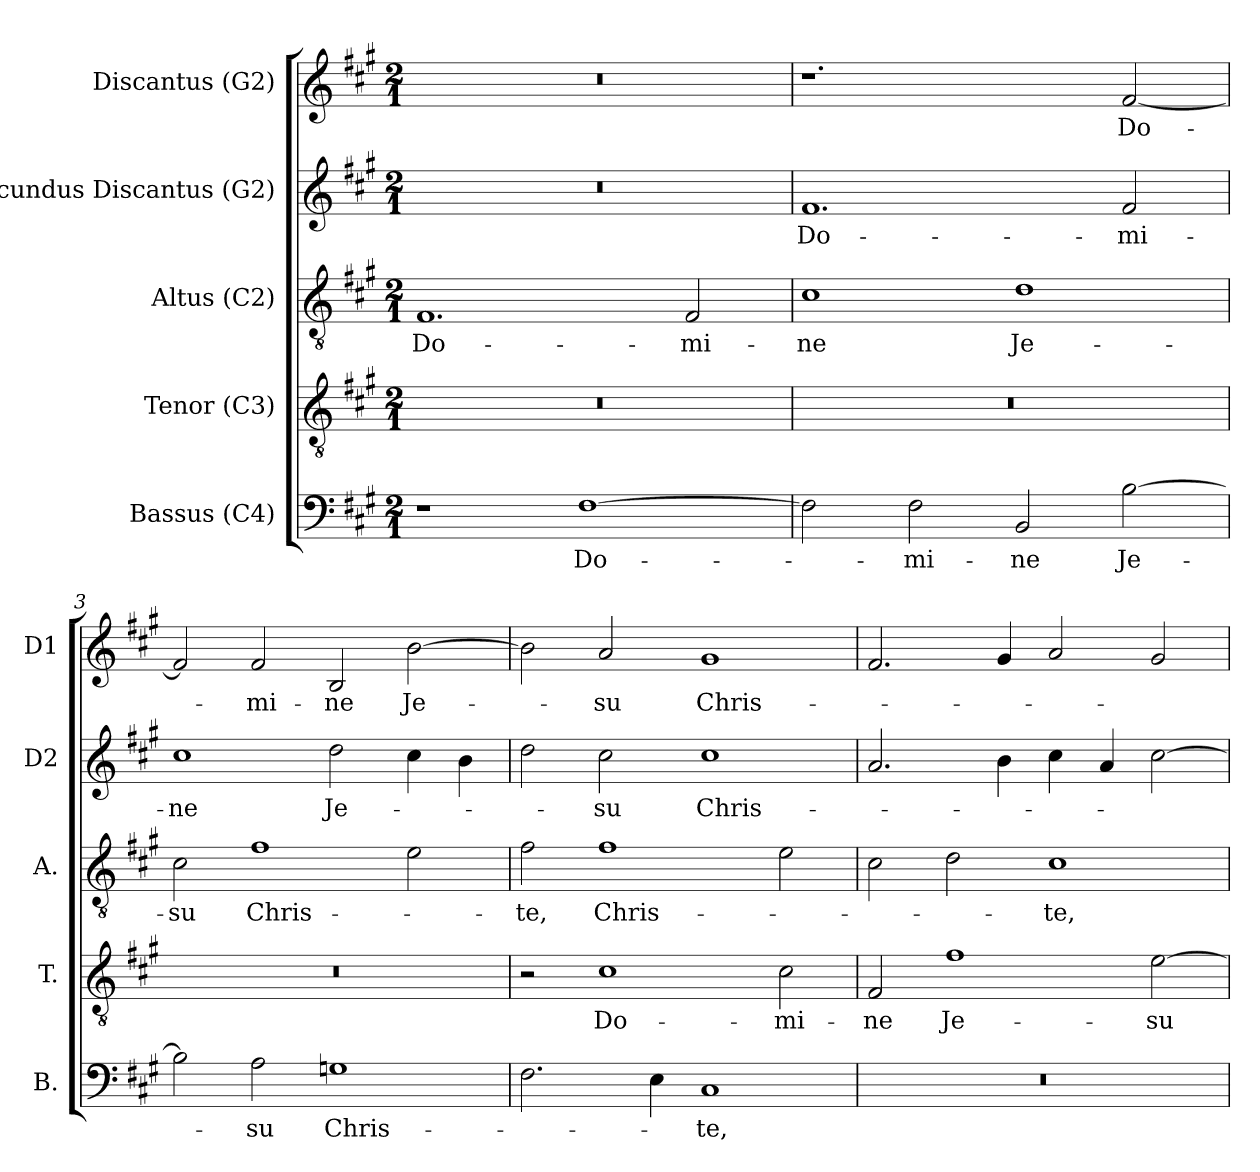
**kern	**text	**kern	**text	**kern	**text	**kern	**text	**kern	**text
*part5	*part5	*part4	*part4	*part3	*part3	*part2	*part2	*part1	*part1
*staff5	*staff5	*staff4	*staff4	*staff3	*staff3	*staff2	*staff2	*staff1	*staff1
*I"Bassus (C4)	*	*I"Tenor (C3)	*	*I"Altus (C2)	*	*I"Secundus Discantus (G2)	*	*I"Discantus (G2)	*
*I'B.	*	*I'T.	*	*I'A.	*	*I'D2	*	*I'D1	*
!!LO:PB:g=z
*clefF4	*	*clefGv2	*	*clefGv2	*	*clefG2	*	*clefG2	*
*	*	*ITrd7c12	*	*ITrd7c12	*	*	*	*	*
*k[f#c#g#]	*	*k[f#c#g#]	*	*k[f#c#g#]	*	*k[f#c#g#]	*	*k[f#c#g#]	*
*A:	*	*A:	*	*A:	*	*A:	*	*A:	*
*M2/1	*	*M2/1	*	*M2/1	*	*M2/1	*	*M2/1	*
=1	=1	=1	=1	=1	=1	=1	=1	=1	=1
!	!	!LO:N:vis=1	!	!	!	!	!	!	!
!	!	!	!	!	!LO:LY:b:color=#000000	!LO:N:vis=1	!	!LO:N:vis=1	!
1r	.	0r	.	1.FF#i	Do-	0r	.	0r	.
!	!LO:LY:b:color=#000000	!	!	!	!	!	!	!	!
[1F#i	Do-	.	.	.	.	.	.	.	.
!	!	!	!	!	!LO:LY:b:color=#000000	!	!	!	!
.	.	.	.	2FF#i/	-mi-	.	.	.	.
=2	=2	=2	=2	=2	=2	=2	=2	=2	=2
!	!	!LO:N:vis=1	!	!	!	!	!	!	!
!	!	!	!	!	!LO:LY:b:color=#000000	!	!	!	!
!	!	!	!	!	!	!	!LO:LY:b:color=#000000	!	!
2F#i\]	.	0r	.	1C#i	-ne	1.f#i	Do-	1.r	.
!	!LO:LY:b:color=#000000	!	!	!	!	!	!	!	!
2F#i\	-mi-	.	.	.	.	.	.	.	.
!	!LO:LY:b:color=#000000	!	!	!	!	!	!	!	!
!	!	!	!	!	!LO:LY:b:color=#000000	!	!	!	!
2BBi/	-ne	.	.	1Di	Je-	.	.	.	.
!	!LO:LY:b:color=#000000	!	!	!	!	!	!	!	!
!	!	!	!	!	!	!	!LO:LY:b:color=#000000	!	!
!	!	!	!	!	!	!	!	!	!LO:LY:b:color=#000000
[2Bi\	Je-	.	.	.	.	2f#i/	-mi-	[2f#i/	Do-
=3	=3	=3	=3	=3	=3	=3	=3	=3	=3
!	!	!LO:N:vis=1	!	!	!	!	!	!	!
!	!	!	!	!	!LO:LY:b:color=#000000	!	!	!	!
!	!	!	!	!	!	!	!LO:LY:b:color=#000000	!	!
2Bi\]	.	0r	.	2C#i\	-su	1cc#i	-ne	2f#i/]	.
!	!LO:LY:b:color=#000000	!	!	!	!	!	!	!	!
!	!	!	!	!	!LO:LY:b:color=#000000	!	!	!	!
!	!	!	!	!	!	!	!	!	!LO:LY:b:color=#000000
2Ai\	-su	.	.	1F#i	Chris-	.	.	2f#i/	-mi-
!	!LO:LY:b:color=#000000	!	!	!	!	!	!	!	!
!	!	!	!	!	!	!	!LO:LY:b:color=#000000	!	!
!	!	!	!	!	!	!	!	!	!LO:LY:b:color=#000000
1Gni	Chris-	.	.	.	.	2ddi\	Je-	2Bi/	-ne
!	!	!	!	!	!	!	!	!	!LO:LY:b:color=#000000
.	.	.	.	2Ei\	.	4cc#i\	.	[2bi\	Je-
.	.	.	.	.	.	4bi\	.	.	.
=4	=4	=4	=4	=4	=4	=4	=4	=4	=4
!	!	!	!	!	!LO:LY:b:color=#000000	!	!	!	!
2.F#i\	.	2r	.	2F#i\	-te,	2ddi\	.	2bi\]	.
!	!	!	!LO:LY:b:color=#000000	!	!	!	!	!	!
!	!	!	!	!	!LO:LY:b:color=#000000	!	!	!	!
!	!	!	!	!	!	!	!LO:LY:b:color=#000000	!	!
!	!	!	!	!	!	!	!	!	!LO:LY:b:color=#000000
.	.	1C#i	Do-	1F#i	Chris-	2cc#i\	-su	2ai/	-su
4Ei\	.	.	.	.	.	.	.	.	.
!	!LO:LY:b:color=#000000	!	!	!	!	!	!	!	!
!	!	!	!	!	!	!	!LO:LY:b:color=#000000	!	!
!	!	!	!	!	!	!	!	!	!LO:LY:b:color=#000000
1C#i	-te,	.	.	.	.	1cc#i	Chris-	1g#i	Chris-
!	!	!	!LO:LY:b:color=#000000	!	!	!	!	!	!
.	.	2C#i\	-mi-	2Ei\	.	.	.	.	.
!!LO:LB:g=z
=5	=5	=5	=5	=5	=5	=5	=5	=5	=5
!LO:N:vis=1	!	!	!	!	!	!	!	!	!
!	!	!	!LO:LY:b:color=#000000	!	!	!	!	!	!
0r	.	2FF#i/	-ne	2C#i\	.	2.ai/	.	2.f#i/	.
!	!	!	!LO:LY:b:color=#000000	!	!	!	!	!	!
.	.	1F#i	Je-	2Di\	.	.	.	.	.
.	.	.	.	.	.	4bi\	.	4g#i/	.
!	!	!	!	!	!LO:LY:b:color=#000000	!	!	!	!
.	.	.	.	1C#i	-te,	4cc#i\	.	2ai/	.
.	.	.	.	.	.	4ai/	.	.	.
!	!	!	!LO:LY:b:color=#000000	!	!	!	!	!	!
.	.	[2Ei\	-su	.	.	[2cc#i\	.	2g#i/	.
=	=	=	=	=	=	=	=	=	=
*-	*-	*-	*-	*-	*-	*-	*-	*-	*-
